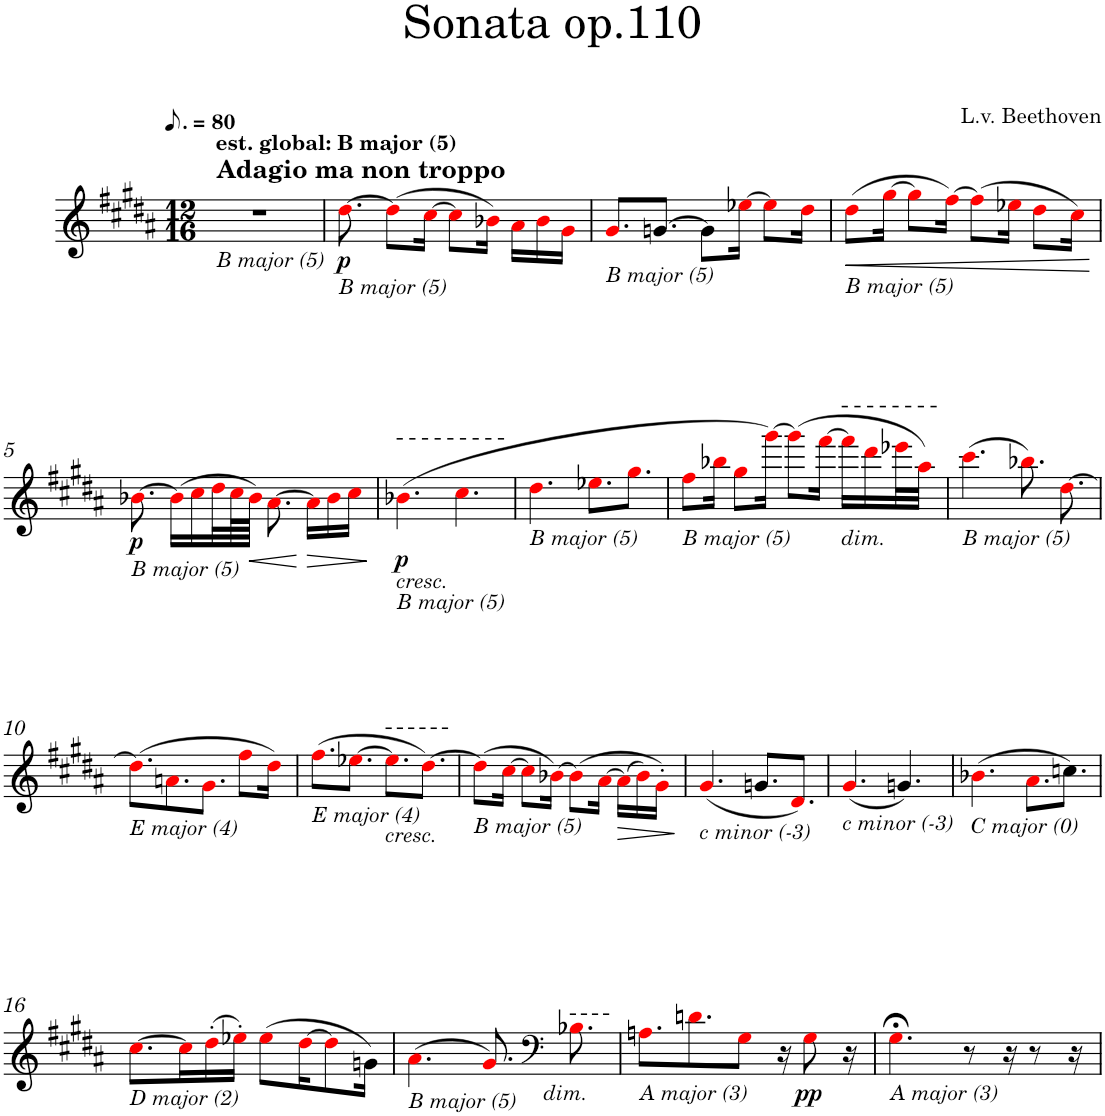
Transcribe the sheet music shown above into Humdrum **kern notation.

**kern	**dynam
*part1	*part1
*staff1	*staff1
*I"Piano	*
*I'Pno.	*
*clefG2	*
*k[f#c#g#d#a#]	*
*M12/16	*
*MM60	*
=1	=1
!LO:TX:a:B:t=Adagio ma non troppo	!
!LO:TX:a:B:t=est. global&colon; B major (5)	!
!LO:TX:b:i:t=B major (5)	!
2.r	.
=2	=2
!LO:TX:b:i:t=B major (5)	!
!	!LO:DY:b
[8.dd#i\	p
(>8dd#i\L]	.
[16cc#i\Jk	.
8cc#i\L]	.
16b-Xi\Jk)	.
16a#i\LL	.
16b-i\	.
16g#i\JJ	.
=3	=3
!LO:TX:b:i:t=B major (5)	!
8.g#i/L	.
[8.gn/J	.
8g\L]	.
[16ee-Xi\Jk	.
8ee-i\L]	.
16dd#i\Jk	.
=4	=4
!LO:TX:b:i:t=B major (5)	!
!	!LO:HP:b
(>8dd#i\L	<
[16gg#i\Jk	.
8gg#i\L]	.
[16ff#i\Jk)	.
(>8ff#i\L]	.
16ee-Xi\Jk	.
8dd#i\L	.
16cc#i\Jk)	.
.	[
!!LO:LB:g=z
=5	=5
!LO:TX:b:i:t=B major (5)	!
!	!LO:DY:b
[8.b-Xi\	p
(>16b-i\LL]	.
16cc#i\	.
32dd#i\L	.
64cc#i\L	.
!	!LO:HP:b
64b-i\JJJJ)	<
[8.a#i\	.
!	!LO:HP:n=1:b
16a#i\LL]	[ >
16b-i\	.
16cc#i\JJ	.
.	]
=6	=6
!LO:TX:b:i:t=cresc.	!
!LO:TX:b:i:t=B major (5)	!
!	!LO:DY:b
(>4.b-Xi\	p
4.cc#i\	.
=7	=7
!LO:TX:b:i:t=B major (5)	!
4.dd#i\	.
8.ee-Xi\L	.
8.gg#i\J	.
=8	=8
!LO:TX:b:i:t=B major (5)	!
8ff#i\L	.
16bb-Xi\Jk	.
8gg#i\L	.
[16ggg#i\Jk)	.
(>8ggg#i\L]	.
[16fff#i\Jk	.
!LO:TX:b:i:t=dim.	!
16fff#i\LL]	.
16ddd#i\	.
32eee-Xi\L	.
32aa#i\JJJ)	.
=9	=9
!LO:TX:b:i:t=B major (5)	!
(>4.ccc#i\	.
8.bb-Xi\)	.
[8.dd#i\	.
!!LO:LB:g=z
=10	=10
!LO:TX:b:i:t=E major (4)	!
(>8.dd#i\L]	.
8.ani\	.
8.g#i\J	.
8ff#i\L	.
16dd#i\Jk)	.
=11	=11
!LO:TX:b:i:t=E major (4)	!
(>8.ff#i\L	.
[8.ee-Xi\J	.
!LO:TX:b:i:t=cresc.	!
8.ee-i\L]	.
[8.dd#i\J)	.
=12	=12
!LO:TX:b:i:t=B major (5)	!
(>8dd#i\L]	.
[16cc#i\Jk	.
8cc#i\L]	.
[16b-Xi\Jk)	.
(>8b-i\L]	.
[16a#i\Jk	.
!	!LO:HP:b
(>16a#i\LL]	>
16b-i\)	.
16g#'i\JJ)	.
.	]
=13	=13
!LO:TX:b:i:t=c minor (-3)	!
(<4.g#i/	.
8.gn/L	.
8.d#i/J)	.
=14	=14
!LO:TX:b:i:t=c minor (-3)	!
(<4.g#i/	.
4.gn/)	.
=15	=15
!LO:TX:b:i:t=C major (0)	!
(>4.b-Xi\	.
8.a#i\L	.
8.ccn\J)	.
!!LO:LB:g=z
=16	=16
!LO:TX:b:i:t=D major (2)	!
[8.cc#i\L	.
16cc#i\L]	.
(>16dd#'i\	.
16ee-X'i\JJ)	.
(>8ee-i\L	.
[16dd#i\K	.
8dd#i\]	.
16gn\Jk)	.
=17	=17
!LO:TX:b:i:t=B major (5)	!
(>4.a#i\	.
8.g#i/)	.
*clefF4	*
!LO:TX:b:i:t=dim.	!
16ryy	.
[8B-Xi\	.
=18	=18
!LO:TX:b:i:t=A major (3)	!
8.Ani\L	.
16B-i\]	.
8.dni\	.
8G#i\J	.
!	!LO:DY:b
16r	pp
8G#i\	.
16r	.
=19	=19
!LO:TX:b:i:t=A major (3)	!
4.G#;<i\	.
8r	.
16r	.
8r	.
16r	.
=	=
*-	*-
